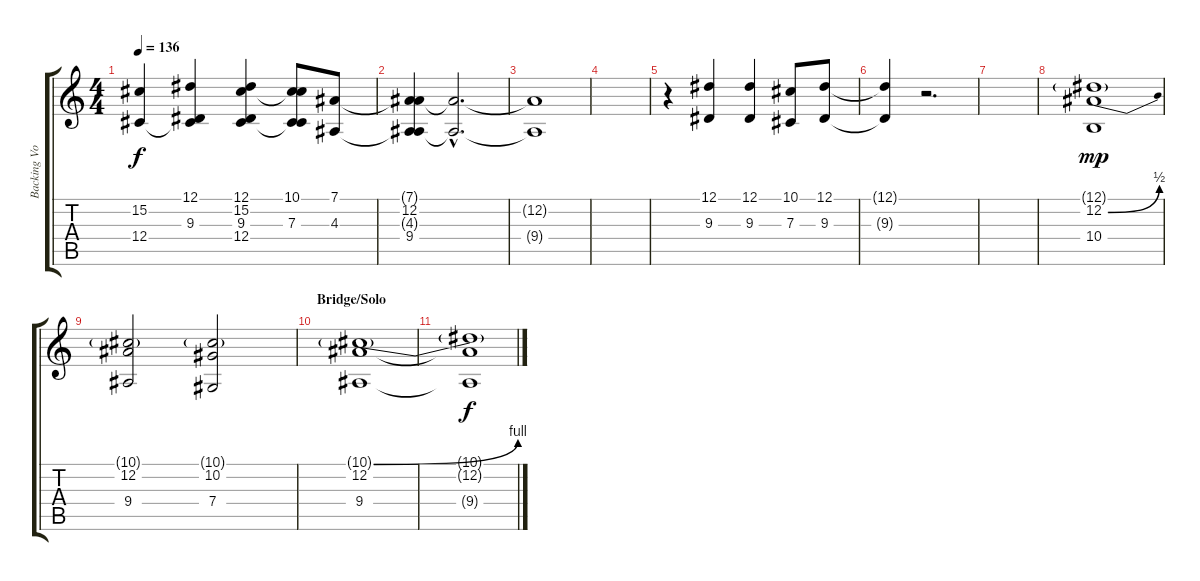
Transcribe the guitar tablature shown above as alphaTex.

\track ("Backing Vocals" "Backing Vo") {instrument lead2sawtooth}
\staff {score tabs}
\tuning (Eb4 Bb3 Gb3 Db3 Ab2 Eb2) {hide}
\ts (4 4)
\tempo 136
\clef g2
\ks c
(15.2 12.4).4{dy f} (12.1 9.3 12.4{t}).4 (12.1 15.2 9.3 12.4).4 (10.1 15.2{t} 7.3 12.4{t}).8 (7.1 4.3).8 |
(7.1{t} 12.2 4.3{t} 9.4).4 (12.2{hac t} 9.4{hac t}).2{d} |
(12.2{t} 9.4{t}).1 |
|
r.4 (12.1 9.3).4 (12.1 9.3).4 (10.1 7.3).8 (12.1 9.3).8 |
(12.1{t} 9.3{t}).4 r.2{d} |
|
(12.1{g} 12.2{be (bend 0 0 60 2)} 10.4).1{dy mp} |
(10.1{g} 12.2 9.4).2 (10.1{g} 10.2 7.4).2 |
\section ("" "Bridge/Solo")
(10.1{be (bend 0 0 60 4) g} 12.2 9.4).1 |
(10.1{t} 12.2{t} 9.4{t}).1{dy f}
